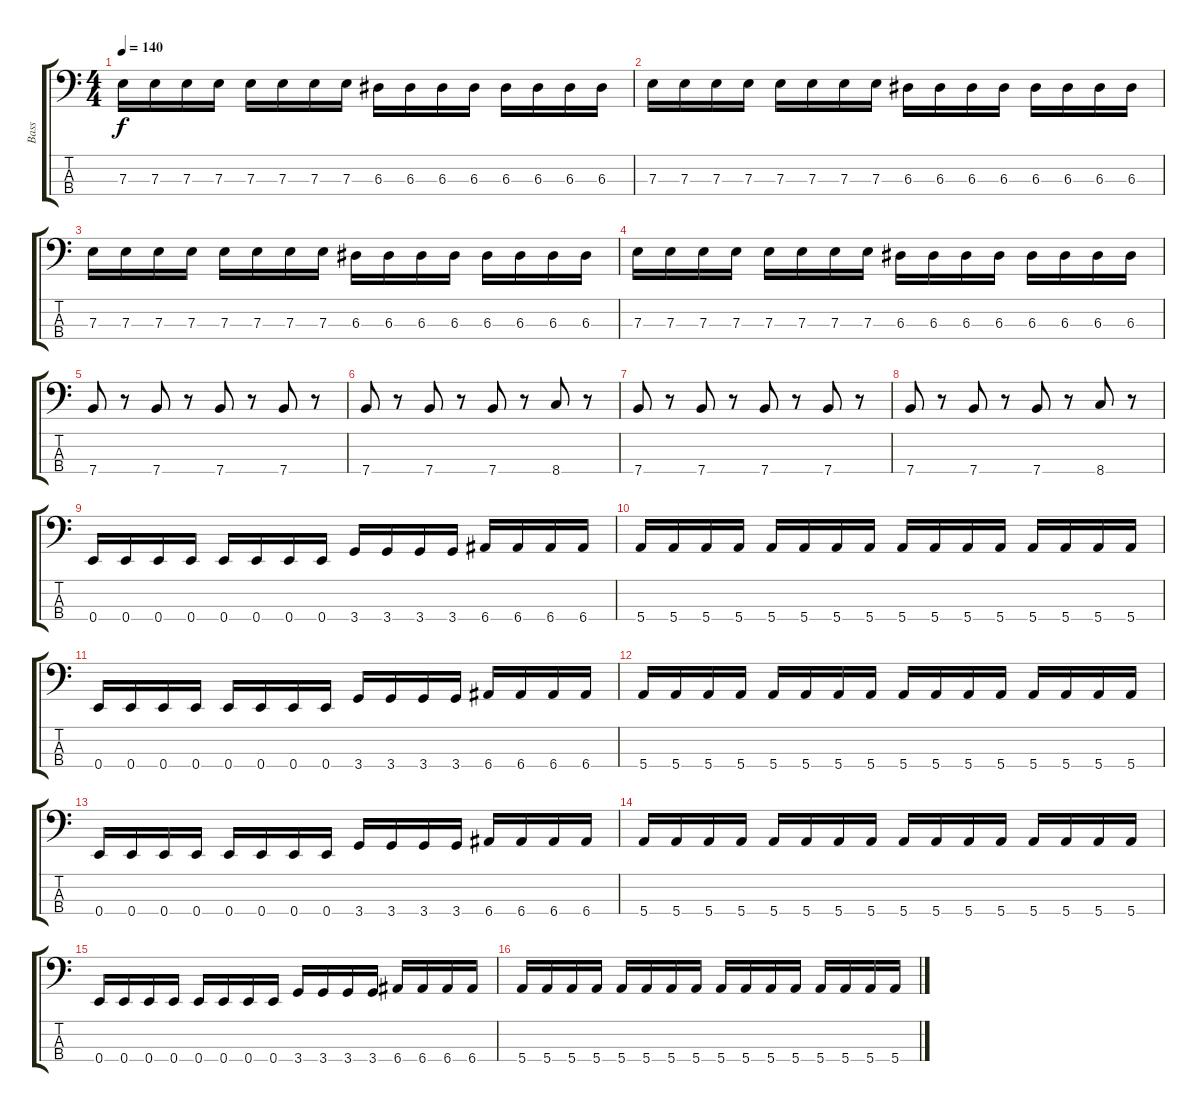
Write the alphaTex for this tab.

\track ("Bass" "Bass") {instrument electricbassfinger}
\staff {score tabs}
\tuning (G2 D2 A1 E1) {hide}
\ts (4 4)
\tempo 140
\clef f4
\ks c
7.3.16{dy f} 7.3.16 7.3.16 7.3.16 7.3.16 7.3.16 7.3.16 7.3.16 6.3.16 6.3.16 6.3.16 6.3.16 6.3.16 6.3.16 6.3.16 6.3.16 |
7.3.16 7.3.16 7.3.16 7.3.16 7.3.16 7.3.16 7.3.16 7.3.16 6.3.16 6.3.16 6.3.16 6.3.16 6.3.16 6.3.16 6.3.16 6.3.16 |
7.3.16 7.3.16 7.3.16 7.3.16 7.3.16 7.3.16 7.3.16 7.3.16 6.3.16 6.3.16 6.3.16 6.3.16 6.3.16 6.3.16 6.3.16 6.3.16 |
7.3.16 7.3.16 7.3.16 7.3.16 7.3.16 7.3.16 7.3.16 7.3.16 6.3.16 6.3.16 6.3.16 6.3.16 6.3.16 6.3.16 6.3.16 6.3.16 |
7.4.8 r.8 7.4.8 r.8 7.4.8 r.8 7.4.8 r.8 |
7.4.8 r.8 7.4.8 r.8 7.4.8 r.8 8.4.8 r.8 |
7.4.8 r.8 7.4.8 r.8 7.4.8 r.8 7.4.8 r.8 |
7.4.8 r.8 7.4.8 r.8 7.4.8 r.8 8.4.8 r.8 |
0.4.16 0.4.16 0.4.16 0.4.16 0.4.16 0.4.16 0.4.16 0.4.16 3.4.16 3.4.16 3.4.16 3.4.16 6.4.16 6.4.16 6.4.16 6.4.16 |
5.4.16 5.4.16 5.4.16 5.4.16 5.4.16 5.4.16 5.4.16 5.4.16 5.4.16 5.4.16 5.4.16 5.4.16 5.4.16 5.4.16 5.4.16 5.4.16 |
0.4.16 0.4.16 0.4.16 0.4.16 0.4.16 0.4.16 0.4.16 0.4.16 3.4.16 3.4.16 3.4.16 3.4.16 6.4.16 6.4.16 6.4.16 6.4.16 |
5.4.16 5.4.16 5.4.16 5.4.16 5.4.16 5.4.16 5.4.16 5.4.16 5.4.16 5.4.16 5.4.16 5.4.16 5.4.16 5.4.16 5.4.16 5.4.16 |
0.4.16 0.4.16 0.4.16 0.4.16 0.4.16 0.4.16 0.4.16 0.4.16 3.4.16 3.4.16 3.4.16 3.4.16 6.4.16 6.4.16 6.4.16 6.4.16 |
5.4.16 5.4.16 5.4.16 5.4.16 5.4.16 5.4.16 5.4.16 5.4.16 5.4.16 5.4.16 5.4.16 5.4.16 5.4.16 5.4.16 5.4.16 5.4.16 |
0.4.16 0.4.16 0.4.16 0.4.16 0.4.16 0.4.16 0.4.16 0.4.16 3.4.16 3.4.16 3.4.16 3.4.16 6.4.16 6.4.16 6.4.16 6.4.16 |
5.4.16 5.4.16 5.4.16 5.4.16 5.4.16 5.4.16 5.4.16 5.4.16 5.4.16 5.4.16 5.4.16 5.4.16 5.4.16 5.4.16 5.4.16 5.4.16
